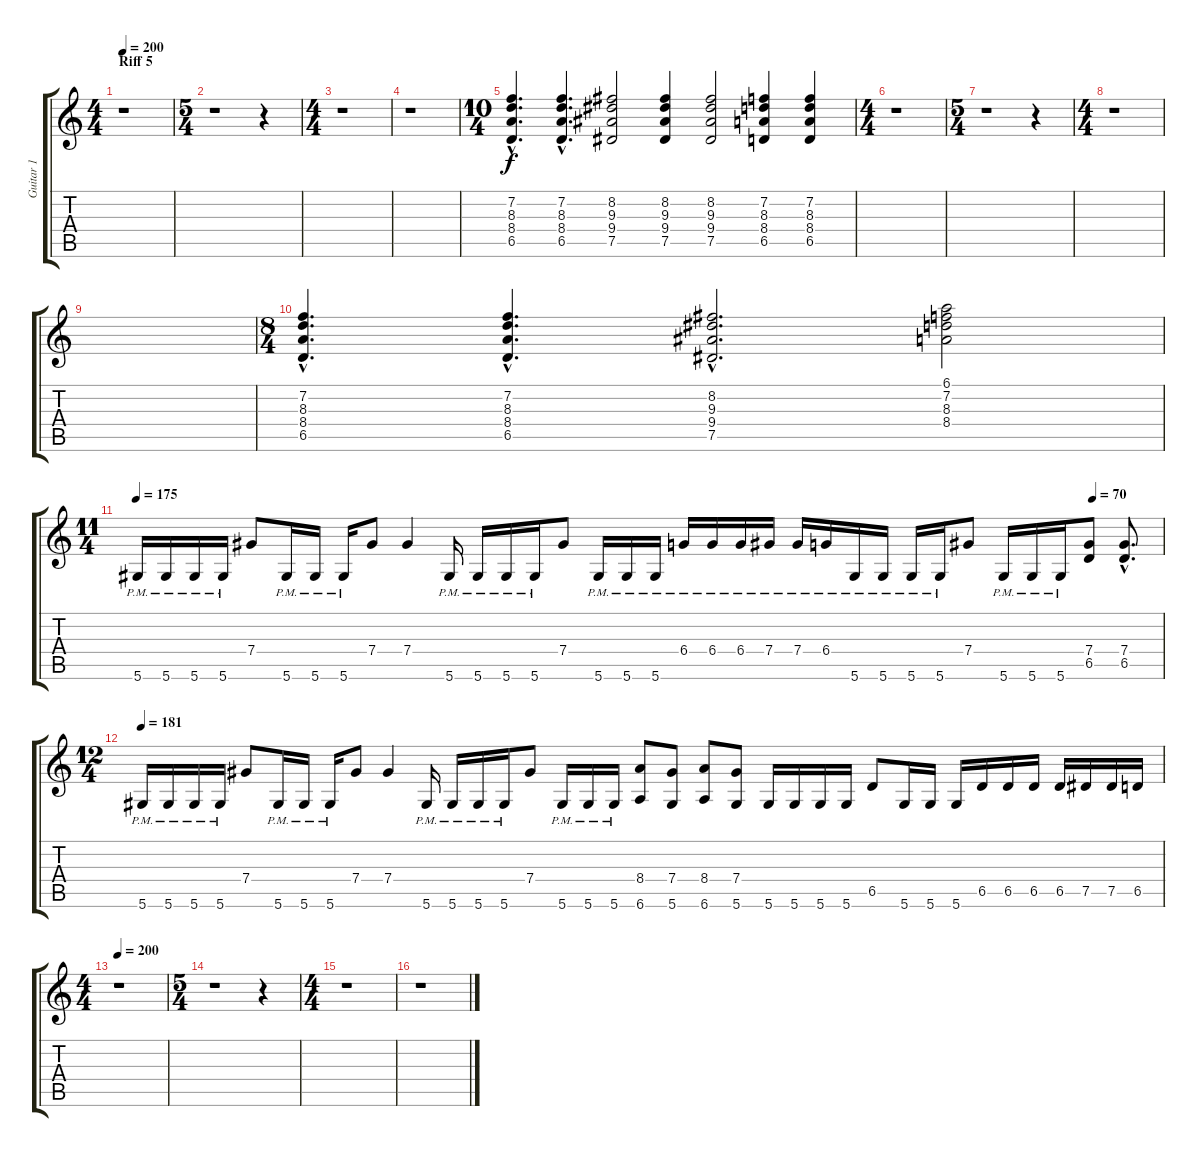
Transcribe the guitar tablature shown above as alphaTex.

\track ("Guitar 1" "Guitar 1") {instrument distortionguitar}
\staff {score tabs}
\tuning (Eb4 Bb3 Gb3 Db3 Ab2 Eb2) {hide}
\ts (4 4)
\section ("" "Riff 5")
\tempo 200
\clef g2
\ks c
r.1{dy f} |
\ts (5 4)
r.1 r.4 |
\ts (4 4)
r.1 |
r.1 |
\ts (10 4)
(7.2{hac} 8.3{hac} 8.4{hac} 6.5{hac}).4{d} (7.2{hac} 8.3{hac} 8.4{hac} 6.5{hac}).4{d} (8.2 9.3 9.4 7.5).2 (8.2 9.3 9.4 7.5).4 (8.2 9.3 9.4 7.5).2 (7.2 8.3 8.4 6.5).4 (7.2 8.3 8.4 6.5).4 |
\ts (4 4)
r.1 |
\ts (5 4)
r.1 r.4 |
\ts (4 4)
r.1 |
|
\ts (8 4)
(7.2{hac} 8.3{hac} 8.4{hac} 6.5{hac}).4{d} (7.2{hac} 8.3{hac} 8.4{hac} 6.5{hac}).4{d} (8.2{hac} 9.3{hac} 9.4{hac} 7.5{hac}).2{d} (6.1 7.2 8.3 8.4).2 |
\ts (11 4)
\tempo (70 0.9318181818181818)
\tempo 175
5.6{pm}.16 5.6{pm}.16 5.6{pm}.16 5.6{pm}.16 7.4.8 5.6{pm}.16 5.6{pm}.16 5.6{pm}.16 7.4.8 7.4.4 5.6{pm}.16 5.6{pm}.16 5.6{pm}.16 5.6{pm}.16 7.4.8 5.6{pm}.16 5.6{pm}.16 5.6{pm}.16 6.4{pm}.16 6.4{pm}.16 6.4{pm}.16 7.4{pm}.16 7.4{pm}.16 6.4{pm}.16 5.6{pm}.16 5.6{pm}.16 5.6{pm}.16 5.6{pm}.16 7.4.8 5.6{pm}.16 5.6{pm}.16 5.6{pm}.16 (7.4 6.5).8 (7.4{hac} 6.5{hac}).8{d} |
\ts (12 4)
\tempo 200
\tempo 181
5.6{pm}.16 5.6{pm}.16 5.6{pm}.16 5.6{pm}.16 7.4.8 5.6{pm}.16 5.6{pm}.16 5.6{pm}.16 7.4.8 7.4.4 5.6{pm}.16 5.6{pm}.16 5.6{pm}.16 5.6{pm}.16 7.4.8 5.6{pm}.16 5.6{pm}.16 5.6{pm}.16 (8.4 6.6).8 (7.4 5.6).8 (8.4 6.6).8 (7.4 5.6).8 5.6.16 5.6.16 5.6.16 5.6.16 6.5.8 5.6.16 5.6.16 5.6.16 6.5.16 6.5.16 6.5.16 6.5.16 7.5.16 7.5.16 6.5.16 |
\ts (4 4)
\tempo 200
r.1 |
\ts (5 4)
r.1 r.4 |
\ts (4 4)
r.1 |
r.1
